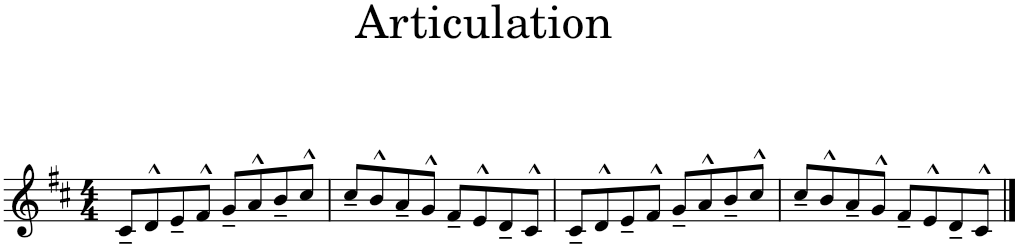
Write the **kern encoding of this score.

**kern
*part1
*staff1
*I"Trompette en Sib
*I'Tromp. Sib
*clefG2
*Trd1c2
*k[f#c#]
*M4/4
=1
8c#~/L
8d^^/
8e~/
8f#^^/J
8g~/L
8a^^/
8b~/
8cc#^^/J
=2
8cc#~/L
8b^^/
8a~/
8g^^/J
8f#~/L
8e^^/
8d~/
8c#^^/J
=3
8c#~/L
8d^^/
8e~/
8f#^^/J
8g~/L
8a^^/
8b~/
8cc#^^/J
=4
8cc#~/L
8b^^/
8a~/
8g^^/J
8f#~/L
8e^^/
8d~/
8c#^^/J
==
*-
